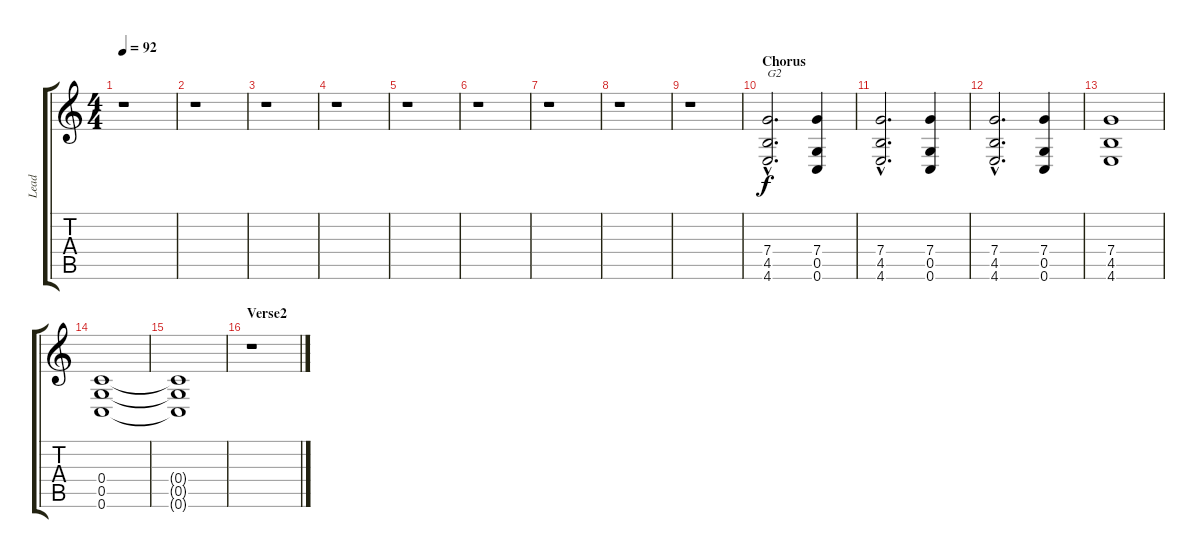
\track ("Lead" "Lead") {instrument distortionguitar}
\staff {score tabs}
\tuning (D4 A3 F3 C3 G2 C2) {hide}
\ts (4 4)
\tempo 92
\clef g2
\ks c
r.1{dy f} |
r.1 |
r.1 |
r.1 |
r.1 |
r.1 |
r.1 |
r.1 |
r.1 |
\section ("" "Chorus")
(7.4{hac} 4.5{hac} 4.6{hac}).2{d txt "G2" instrument distortionguitar} (7.4 0.5 0.6).4 |
(7.4{hac} 4.5{hac} 4.6{hac}).2{d} (7.4 0.5 0.6).4 |
(7.4{hac} 4.5{hac} 4.6{hac}).2{d} (7.4 0.5 0.6).4 |
(7.4 4.5 4.6).1 |
(0.4 0.5 0.6).1 |
(0.4{t} 0.5{t} 0.6{t}).1 |
\section ("" "Verse2")
r.1
